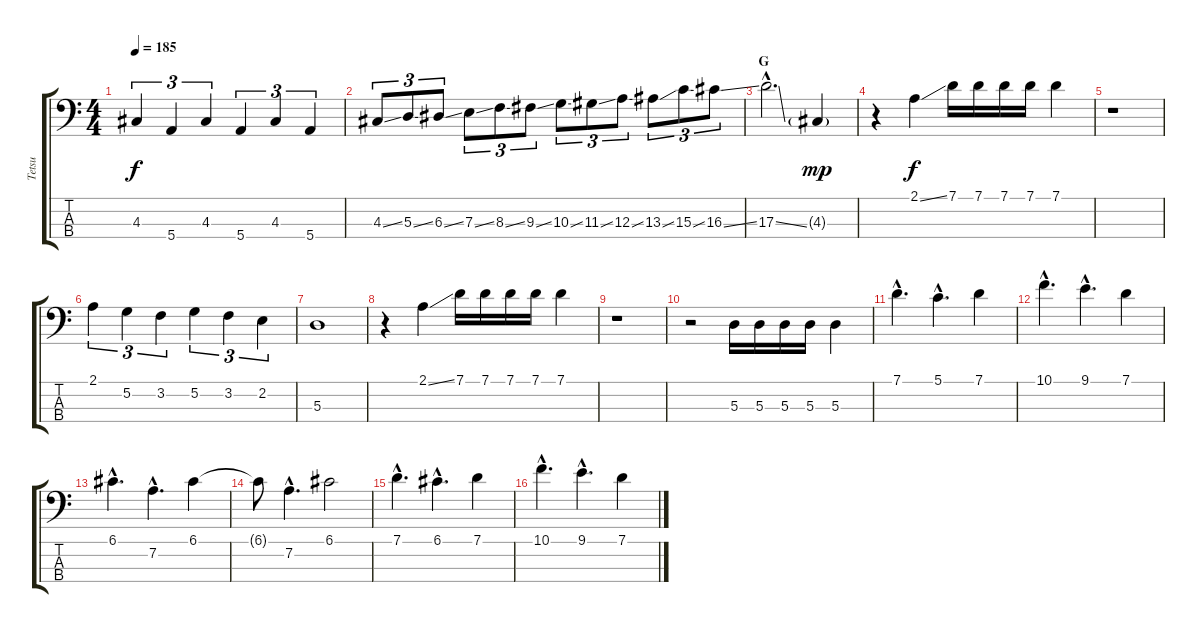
\track ("Tetsu" "Tetsu") {instrument electricbasspick}
\staff {score tabs}
\tuning (G2 D2 A1 E1) {hide}
\ts (4 4)
\tempo 185
\clef f4
\ks c
4.3.4{tu (3 2) dy f} 5.4.4{tu (3 2)} 4.3.4{tu (3 2)} 5.4.4{tu (3 2)} 4.3.4{tu (3 2)} 5.4.4{tu (3 2)} |
4.3{ss}.8{tu (3 2)} 5.3{ss}.8{tu (3 2)} 6.3{ss}.8{tu (3 2)} 7.3{ss}.8{tu (3 2)} 8.3{ss}.8{tu (3 2)} 9.3{ss}.8{tu (3 2)} 10.3{ss}.8{tu (3 2)} 11.3{ss}.8{tu (3 2)} 12.3{ss}.8{tu (3 2)} 13.3{ss}.8{tu (3 2)} 15.3{ss}.8{tu (3 2)} 16.3{ss}.8{tu (3 2)} |
\section ("" "G")
17.3{ss hac}.2{d} 4.3{g}.4{dy mp} |
r.4 2.1{ss}.4{dy f} 7.1.16 7.1.16 7.1.16 7.1.16 7.1.4 |
r.1 |
2.1.4{tu (3 2)} 5.2.4{tu (3 2)} 3.2.4{tu (3 2)} 5.2.4{tu (3 2)} 3.2.4{tu (3 2)} 2.2.4{tu (3 2)} |
5.3.1 |
r.4 2.1{ss}.4 7.1.16 7.1.16 7.1.16 7.1.16 7.1.4 |
r.1 |
r.2 5.3.16 5.3.16 5.3.16 5.3.16 5.3.4 |
7.1{hac}.4{d} 5.1{hac}.4{d} 7.1.4 |
10.1{hac}.4{d} 9.1{hac}.4{d} 7.1.4 |
6.1{hac}.4{d} 7.2{hac}.4{d} 6.1.4 |
6.1{t}.8 7.2{hac}.4{d} 6.1.2 |
7.1{hac}.4{d} 6.1{hac}.4{d} 7.1.4 |
10.1{hac}.4{d} 9.1{hac}.4{d} 7.1.4
